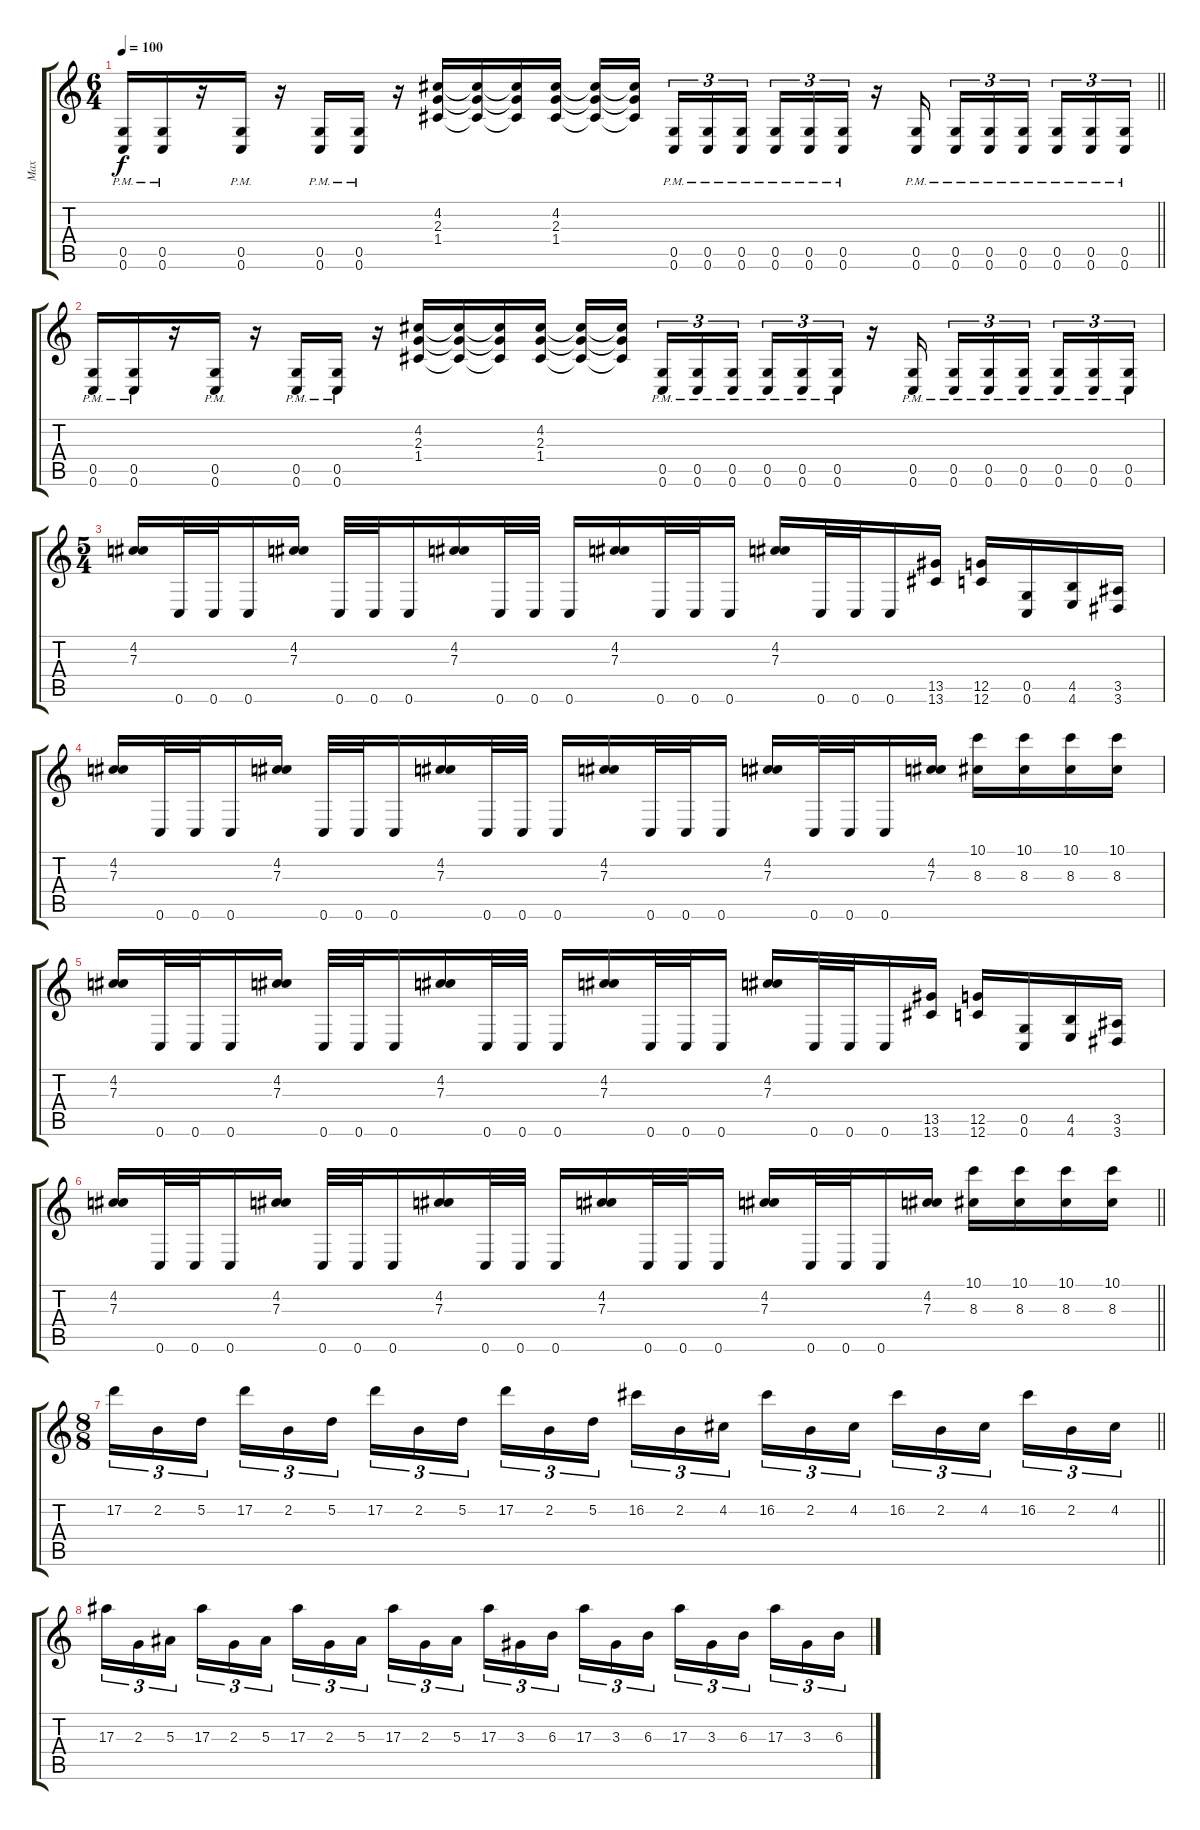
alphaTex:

\track ("Max" "Max") {instrument distortionguitar}
\staff {score tabs}
\tuning (D4 A3 F3 C3 G2 C2) {hide}
\ts (6 4)
\tempo 100
\clef g2
\barLineRight lightlight
\ks c
(0.5{pm} 0.6{pm}).16{dy f} (0.5{pm} 0.6{pm}).16 r.16 (0.5{pm} 0.6{pm}).16 r.16 (0.5{pm} 0.6{pm}).16 (0.5{pm} 0.6{pm}).16 r.16 (4.2 2.3 1.4).16 (4.2{t} 2.3{t} 1.4{t}).16 (4.2{t} 2.3{t} 1.4{t}).16 (4.2 2.3 1.4).16 (4.2{t} 2.3{t} 1.4{t}).16 (4.2{t} 2.3{t} 1.4{t}).16{beam splitsecondary} (0.5 0.6{pm}).16{tu (3 2)} (0.5 0.6{pm}).16{tu (3 2)} (0.5 0.6{pm}).16{tu (3 2) beam splitsecondary} (0.5 0.6{pm}).16{tu (3 2)} (0.5 0.6{pm}).16{tu (3 2)} (0.5 0.6{pm}).16{tu (3 2)} r.16 (0.5 0.6{pm}).16{beam splitsecondary} (0.5 0.6{pm}).16{tu (3 2)} (0.5 0.6{pm}).16{tu (3 2)} (0.5 0.6{pm}).16{tu (3 2) beam splitsecondary} (0.5 0.6{pm}).16{tu (3 2)} (0.5 0.6{pm}).16{tu (3 2)} (0.5 0.6{pm}).16{tu (3 2)} |
(0.5{pm} 0.6{pm}).16 (0.5{pm} 0.6{pm}).16 r.16 (0.5{pm} 0.6{pm}).16 r.16 (0.5{pm} 0.6{pm}).16 (0.5{pm} 0.6{pm}).16 r.16 (4.2 2.3 1.4).16 (4.2{t} 2.3{t} 1.4{t}).16 (4.2{t} 2.3{t} 1.4{t}).16 (4.2 2.3 1.4).16 (4.2{t} 2.3{t} 1.4{t}).16 (4.2{t} 2.3{t} 1.4{t}).16{beam splitsecondary} (0.5 0.6{pm}).16{tu (3 2)} (0.5 0.6{pm}).16{tu (3 2)} (0.5 0.6{pm}).16{tu (3 2) beam splitsecondary} (0.5 0.6{pm}).16{tu (3 2)} (0.5 0.6{pm}).16{tu (3 2)} (0.5 0.6{pm}).16{tu (3 2)} r.16 (0.5 0.6{pm}).16{beam splitsecondary} (0.5 0.6{pm}).16{tu (3 2)} (0.5 0.6{pm}).16{tu (3 2)} (0.5 0.6{pm}).16{tu (3 2) beam splitsecondary} (0.5 0.6{pm}).16{tu (3 2)} (0.5 0.6{pm}).16{tu (3 2)} (0.5 0.6{pm}).16{tu (3 2)} |
\ts (5 4)
(4.2 7.3).16 0.6.32 0.6.32 0.6.16 (4.2 7.3).16 0.6.32 0.6.32 0.6.16 (4.2 7.3).16 0.6.32 0.6.32 0.6.16 (4.2 7.3).16 0.6.32 0.6.32 0.6.16 (4.2 7.3).16 0.6.32 0.6.32 0.6.16 (13.5 13.6).16 (12.5 12.6).16 (0.5 0.6).16 (4.5 4.6).16 (3.5 3.6).16 |
(4.2 7.3).16 0.6.32 0.6.32 0.6.16 (4.2 7.3).16 0.6.32 0.6.32 0.6.16 (4.2 7.3).16 0.6.32 0.6.32 0.6.16 (4.2 7.3).16 0.6.32 0.6.32 0.6.16 (4.2 7.3).16 0.6.32 0.6.32 0.6.16 (4.2 7.3).16 (10.1 8.3).16 (10.1 8.3).16 (10.1 8.3).16 (10.1 8.3).16 |
(4.2 7.3).16 0.6.32 0.6.32 0.6.16 (4.2 7.3).16 0.6.32 0.6.32 0.6.16 (4.2 7.3).16 0.6.32 0.6.32 0.6.16 (4.2 7.3).16 0.6.32 0.6.32 0.6.16 (4.2 7.3).16 0.6.32 0.6.32 0.6.16 (13.5 13.6).16 (12.5 12.6).16 (0.5 0.6).16 (4.5 4.6).16 (3.5 3.6).16 |
\barLineRight lightlight
(4.2 7.3).16 0.6.32 0.6.32 0.6.16 (4.2 7.3).16 0.6.32 0.6.32 0.6.16 (4.2 7.3).16 0.6.32 0.6.32 0.6.16 (4.2 7.3).16 0.6.32 0.6.32 0.6.16 (4.2 7.3).16 0.6.32 0.6.32 0.6.16 (4.2 7.3).16 (10.1 8.3).16 (10.1 8.3).16 (10.1 8.3).16 (10.1 8.3).16 |
\ts (8 8)
\barLineRight lightlight
17.2.16{tu (3 2)} 2.2.16{tu (3 2)} 5.2.16{tu (3 2)} 17.2.16{tu (3 2)} 2.2.16{tu (3 2)} 5.2.16{tu (3 2)} 17.2.16{tu (3 2)} 2.2.16{tu (3 2)} 5.2.16{tu (3 2)} 17.2.16{tu (3 2)} 2.2.16{tu (3 2)} 5.2.16{tu (3 2)} 16.2.16{tu (3 2)} 2.2.16{tu (3 2)} 4.2.16{tu (3 2)} 16.2.16{tu (3 2)} 2.2.16{tu (3 2)} 4.2.16{tu (3 2)} 16.2.16{tu (3 2)} 2.2.16{tu (3 2)} 4.2.16{tu (3 2)} 16.2.16{tu (3 2)} 2.2.16{tu (3 2)} 4.2.16{tu (3 2)} |
17.3.16{tu (3 2)} 2.3.16{tu (3 2)} 5.3.16{tu (3 2)} 17.3.16{tu (3 2)} 2.3.16{tu (3 2)} 5.3.16{tu (3 2)} 17.3.16{tu (3 2)} 2.3.16{tu (3 2)} 5.3.16{tu (3 2)} 17.3.16{tu (3 2)} 2.3.16{tu (3 2)} 5.3.16{tu (3 2)} 17.3.16{tu (3 2)} 3.3.16{tu (3 2)} 6.3.16{tu (3 2)} 17.3.16{tu (3 2)} 3.3.16{tu (3 2)} 6.3.16{tu (3 2)} 17.3.16{tu (3 2)} 3.3.16{tu (3 2)} 6.3.16{tu (3 2)} 17.3.16{tu (3 2)} 3.3.16{tu (3 2)} 6.3.16{tu (3 2)}
